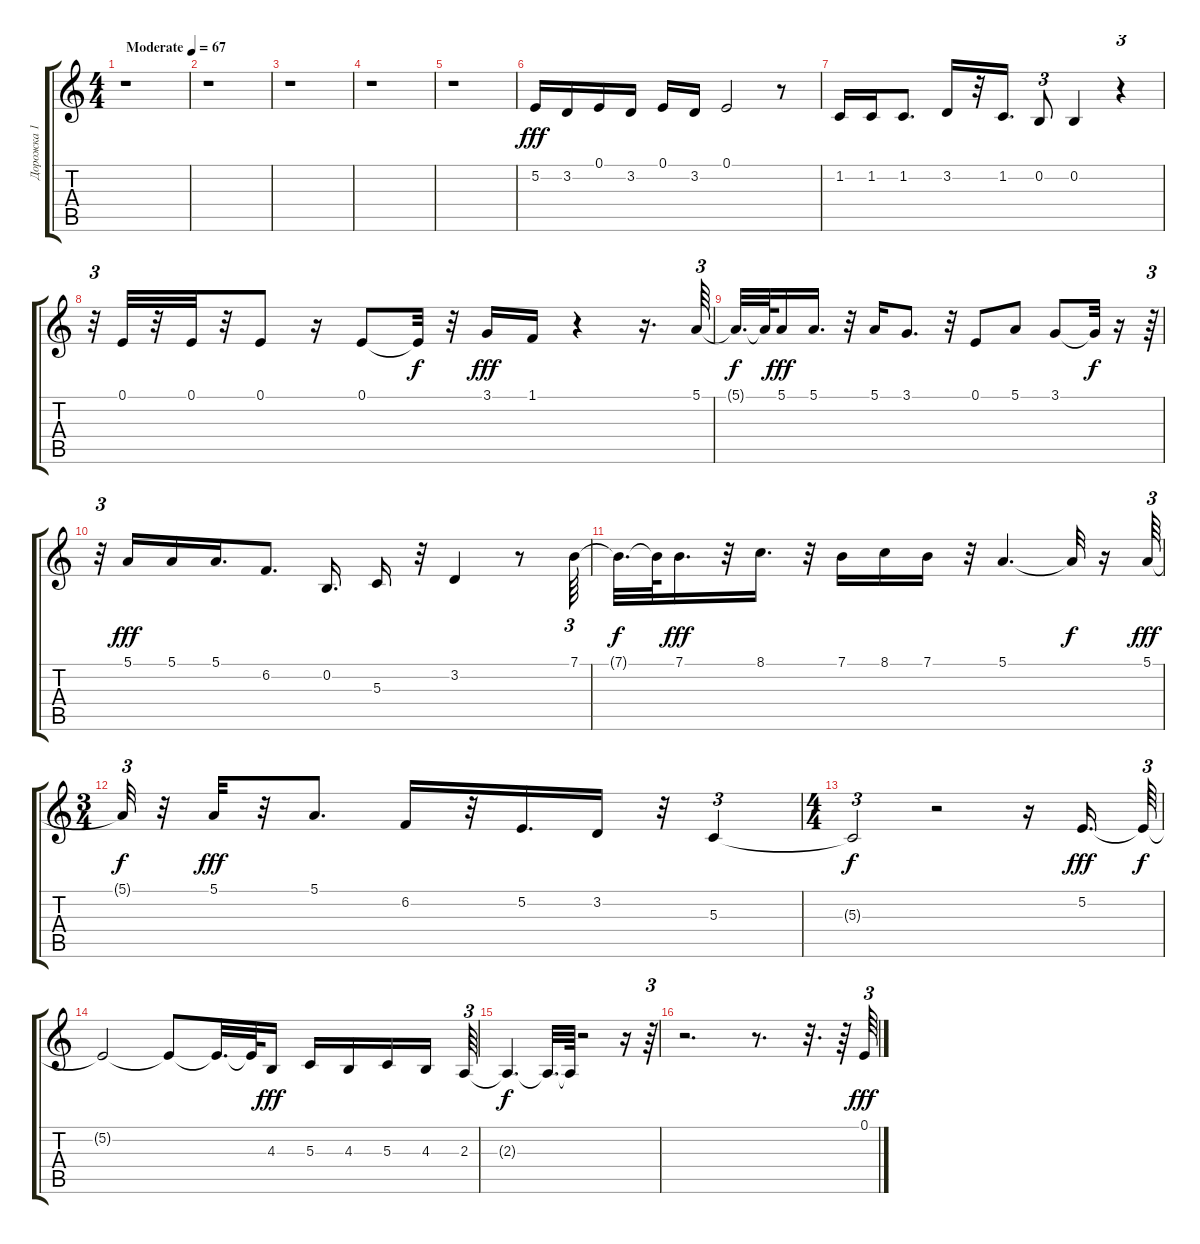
\track ("Дорожка 1" "Дорожка 1") {instrument oboe}
\staff {score tabs}
\tuning (E4 B3 G3 D3 A2 E2) {hide}
\ts (4 4)
\tempo (67 "Moderate")
\clef g2
\ks c
r.1{dy fff instrument oboe} |
r.1 |
r.1 |
r.1 |
r.1 |
5.2.16 3.2.16 0.1.16 3.2.16 0.1.16 3.2.16 0.1.2 r.8 |
1.2.16 1.2.16 1.2.8{d} 3.2.16 r.32 1.2.16{d} 0.2.8{tu (3 2)} 0.2.4 r.4{tu (3 2)} |
r.32{tu (3 2)} 0.1.32 r.32 0.1.32 r.32 0.1.8 r.16 0.1.8 0.1{t}.32{dy f} r.32 3.1.16{dy fff} 1.1.16 r.4 r.16{d} 5.1.64{tu (3 2)} |
5.1{t}.32{d dy f} 5.1{t}.64 5.1.16{dy fff} 5.1.16{d} r.32 5.1.16 3.1.8{d} r.32 0.1.8 5.1.8 3.1.8 3.1{t}.32{dy f} r.16 r.64{tu (3 2)} |
r.32{tu (3 2)} 5.1.16{dy fff} 5.1.16 5.1.16{d} 6.2.8{d} 0.2.16{d} 5.3.16 r.32 3.2.4 r.8 7.1.64{tu (3 2)} |
7.1{t}.32{d dy f} 7.1{t}.64 7.1.16{d dy fff} r.32 8.1.16{d} r.32 7.1.16 8.1.16 7.1.16 r.32 5.1.4{d} 5.1{t}.32{dy f} r.16 5.1.64{tu (3 2) dy fff} |
\ts (3 4)
5.1{t}.32{tu (3 2) dy f} r.32 5.1.32{dy fff} r.32 5.1.8{d} 6.2.16 r.32 5.2.16{d} 3.2.16 r.32 5.3.4{tu (3 2)} |
\ts (4 4)
5.3{t}.2{tu (3 2) dy f} r.2 r.16 5.2.16{d dy fff} 5.2{t}.64{tu (3 2) dy f} |
5.2{t}.2 5.2{t}.8 5.2{t}.32{d} 5.2{t}.64 4.3.16{dy fff} 5.3.16 4.3.16 5.3.16 4.3.16 2.3.64{tu (3 2)} |
2.3{t}.4{d dy f} 2.3{t}.32{d} 2.3{t}.64 r.2 r.16 r.64{tu (3 2)} |
r.2{d} r.8{d} r.32{d} r.64 0.1.64{tu (3 2) dy fff}
